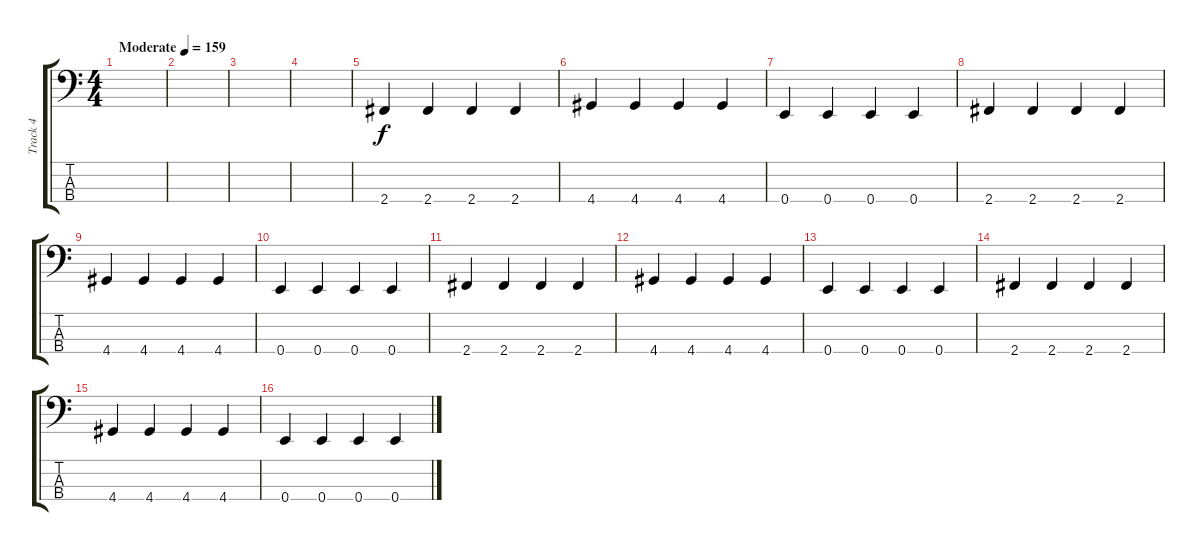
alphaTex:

\track ("Track 4" "Track 4") {instrument electricbassfinger}
\staff {score tabs}
\tuning (G2 D2 A1 E1) {hide}
\ts (4 4)
\tempo (159 "Moderate")
\clef f4
\ks c
|
|
|
|
2.4.4 2.4.4 2.4.4 2.4.4 |
4.4.4 4.4.4 4.4.4 4.4.4 |
0.4.4 0.4.4 0.4.4 0.4.4 |
2.4.4 2.4.4 2.4.4 2.4.4 |
4.4.4 4.4.4 4.4.4 4.4.4 |
0.4.4 0.4.4 0.4.4 0.4.4 |
2.4.4 2.4.4 2.4.4 2.4.4 |
4.4.4 4.4.4 4.4.4 4.4.4 |
0.4.4 0.4.4 0.4.4 0.4.4 |
2.4.4 2.4.4 2.4.4 2.4.4 |
4.4.4 4.4.4 4.4.4 4.4.4 |
0.4.4 0.4.4 0.4.4 0.4.4
